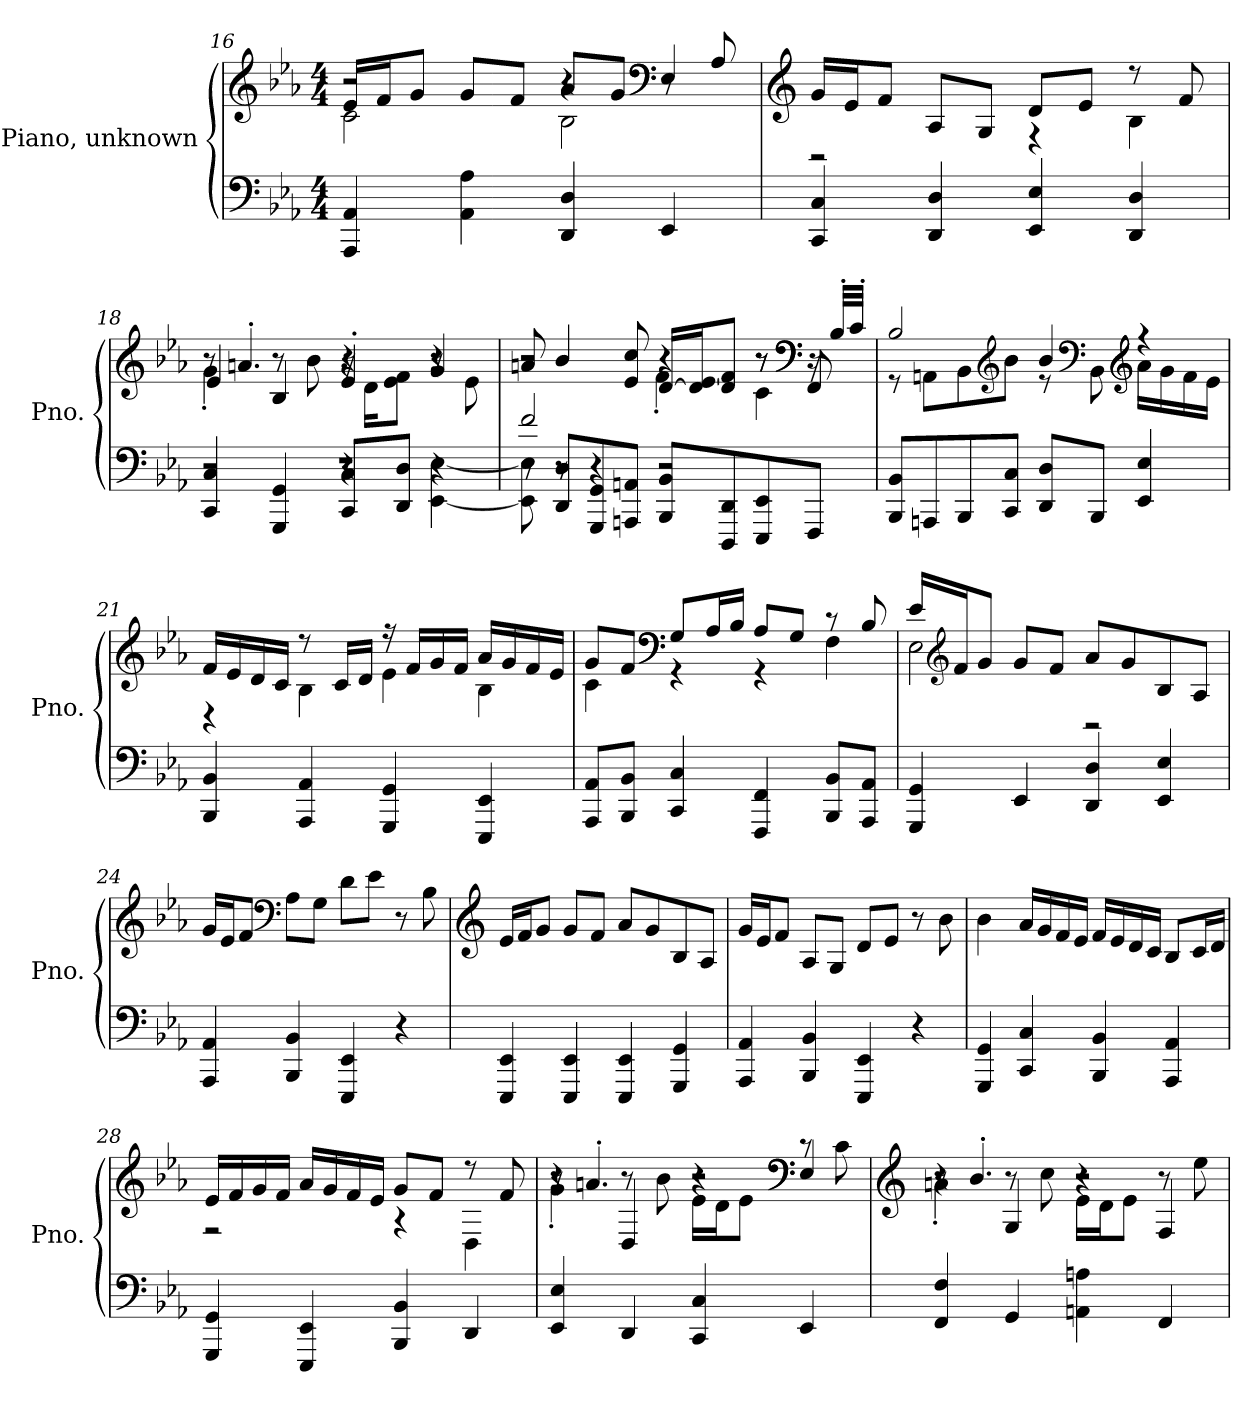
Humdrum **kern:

**kern	**kern
*part1	*part1
*staff2	*staff1
*I"Piano, unknown	*
*I'Pno.	*
!!LO:LB:g=z
*clefF4	*clefG2
*k[b-e-a-]	*k[b-e-a-]
*M4/4	*M4/4
=16	=16
*	*^
*	*	*^
4AAA-/ 4AA-/	16e-/LL	2c\	2r
.	16f/J	.	.
.	8g/J	.	.
4AA-\ 4A-\	8g/L	.	.
.	8f/J	.	.
4DD/ 4D/	8a-/L	2B-\	4r
.	8g/J	.	.
*	*clefF4	*	*
4EE-/	8r	.	4E-/
.	8A-/	.	.
*	*v	*v	*v
=17	=17
*	*clefG2
*	*^
4CC/ 4C/	16g/LL	2r
.	16e-/J	.
.	8f/J	.
4DD/ 4D/	8A-/L	.
.	8G/J	.
4EE-/ 4E-/	8d/L	4r
.	8e-/J	.
4DD/ 4D/	8r	4B-\
.	8f/	.
=18	=18	=18
*^	*	*^
*	*^	*	*	*
1r	2r	4CC/ 4C/	8r	4g'\	4e-/
.	.	.	4.an'/	.	.
.	.	4GGG/ 4GG/	.	8r	4B-/
.	.	.	.	8b-\	.
.	4r	8CC/ 8C/L	4r	16r	4e-'/
.	.	.	.	16d\KL	.
.	.	8DD/ 8D/J	.	8e-\ 8f\J	.
.	[4EE-\ [4E-\	4r	4g/	8r	4r
.	.	.	.	8e-\	.
!!LO:PB:g=z	!!	!!
=19	=19	=19	=19	=19	=19
2f/	8EE-\] 8E-\]	8r	8an/	2r	2r
.	8r	8DD/ 8D/L	4b-/	.	.
.	4r	8GGG/ 8GG/	.	.	.
.	.	8AAAn/ 8AAn/J	8e-/ 8cc/	.	.
2r	2r	8BBB-/ 8BB-/L	[16d/LL	4f'\	4r
.	.	.	16d/_ 16e-/J	.	.
.	.	8DDD/ 8DD/	8d/] 8f/J	.	.
.	.	8EEE-/ 8EE-/	8r	4c\	8r
*	*	*	*clefF4	*	*
.	.	8FFF/J	16r	.	8FF/
.	.	.	32B-'/LLL	.	.
.	.	.	32c'/JJJ	.	.
*v	*v	*v	*	*	*
*	*	*v	*v
=20	=20	=20
8BBB-/ 8BB-/L	2B-/	8r
8AAAn/	.	8AAn\L
8BBB-/	.	8BB-\
*	*clefG2	*
8CC/ 8C/J	.	8b-\J
8DD/ 8D/L	4b-/	8r
*	*clefF4	*
8BBB-/J	.	8BB-\
*	*clefG2	*
4EE-/ 4E-/	4r	16a-\LL
.	.	16g\
.	.	16f\
.	.	16e-\JJ
!!LO:LB:g=z	!!
=21	=21	=21
4BBB-/ 4BB-/	16f/LL	4r
.	16e-/	.
.	16d/	.
.	16c/JJ	.
4AAA-/ 4AA-/	8r	4B-\
.	16c/LL	.
.	16d/JJ	.
4GGG/ 4GG/	16r	4e-\
.	16f/LL	.
.	16g/	.
.	16f/JJ	.
4EEE-/ 4EE-/	16a-/LL	4B-\
.	16g/	.
.	16f/	.
.	16e-/JJ	.
=22	=22	=22
8AAA-/ 8AA-/L	8g/L	4c\
8BBB-/ 8BB-/J	8f/J	.
*	*clefF4	*
4CC/ 4C/	8G/L	4r
.	16A-/L	.
.	16B-/JJ	.
4FFF/ 4FF/	8A-/L	4r
.	8G/J	.
8BBB-/ 8BB-/L	8r	4F\
8AAA-/ 8AA-/J	8B-/	.
=23	=23	=23
4GGG/ 4GG/	16e-/LL	2E-\
*	*clefG2	*
.	16f/J	.
.	8g/J	.
4EE-/	8g/L	.
.	8f/J	.
4DD/ 4D/	8a-/L	2r
.	8g/	.
4EE-/ 4E-/	8B-/	.
.	8A-/J	.
*	*v	*v
!!LO:LB:g=z
=24	=24
4AAA-/ 4AA-/	16g/LL
.	16e-/J
.	8f/J
*	*clefF4
4BBB-/ 4BB-/	8A-\L
.	8G\J
4EEE-/ 4EE-/	8d\L
.	8e-\J
4r	8r
.	8B-\
=25	=25
*	*clefG2
4EEE-/ 4EE-/	16e-/LL
.	16f/J
.	8g/J
4EEE-/ 4EE-/	8g/L
.	8f/J
4EEE-/ 4EE-/	8a-/L
.	8g/
4GGG/ 4GG/	8B-/
.	8A-/J
=26	=26
4AAA-/ 4AA-/	16g/LL
.	16e-/J
.	8f/J
4BBB-/ 4BB-/	8A-/L
.	8G/J
4EEE-/ 4EE-/	8d/L
.	8e-/J
4r	8r
.	8b-\
!!LO:LB:g=z
=27	=27
4GGG/ 4GG/	4b-\
4CC/ 4C/	16a-/LL
.	16g/
.	16f/
.	16e-/JJ
4BBB-/ 4BB-/	16f/LL
.	16e-/
.	16d/
.	16c/JJ
4AAA-/ 4AA-/	8B-/L
.	16c/L
.	16d/JJ
=28	=28
*	*^
4GGG/ 4GG/	16e-/LL	2r
.	16f/	.
.	16g/	.
.	16f/JJ	.
4EEE-/ 4EE-/	16a-/LL	.
.	16g/	.
.	16f/	.
.	16e-/JJ	.
4BBB-/ 4BB-/	8g/L	4r
.	8f/J	.
4DD/	8r	4D\
.	8f/	.
=29	=29	=29
*	*	*^
4EE-/ 4E-/	8r	4g'\	4r
.	4.an'/	.	.
4DD/	.	8r	4D/
.	.	8b-\	.
4CC/ 4C/	2r	16e-\LL	4r
.	.	16d\J	.
.	.	8e-\J	.
*	*clefF4	*	*
4EE-/	.	8r	4E-/
.	.	8c\	.
!!LO:LB:g=z	!!	!!
=30	=30	=30	=30
*	*clefG2	*	*
4FF/ 4F/	8r	4an'\	4r
.	4.b-'/	.	.
4GG/	.	8r	4G/
.	.	8cc\	.
4AAn\ 4An\	2r	16e-\LL	4r
.	.	16d\J	.
.	.	8e-\J	.
4FF/	.	8r	4F/
.	.	8ee-\	.
*	*v	*v	*v
=	=
*-	*-
